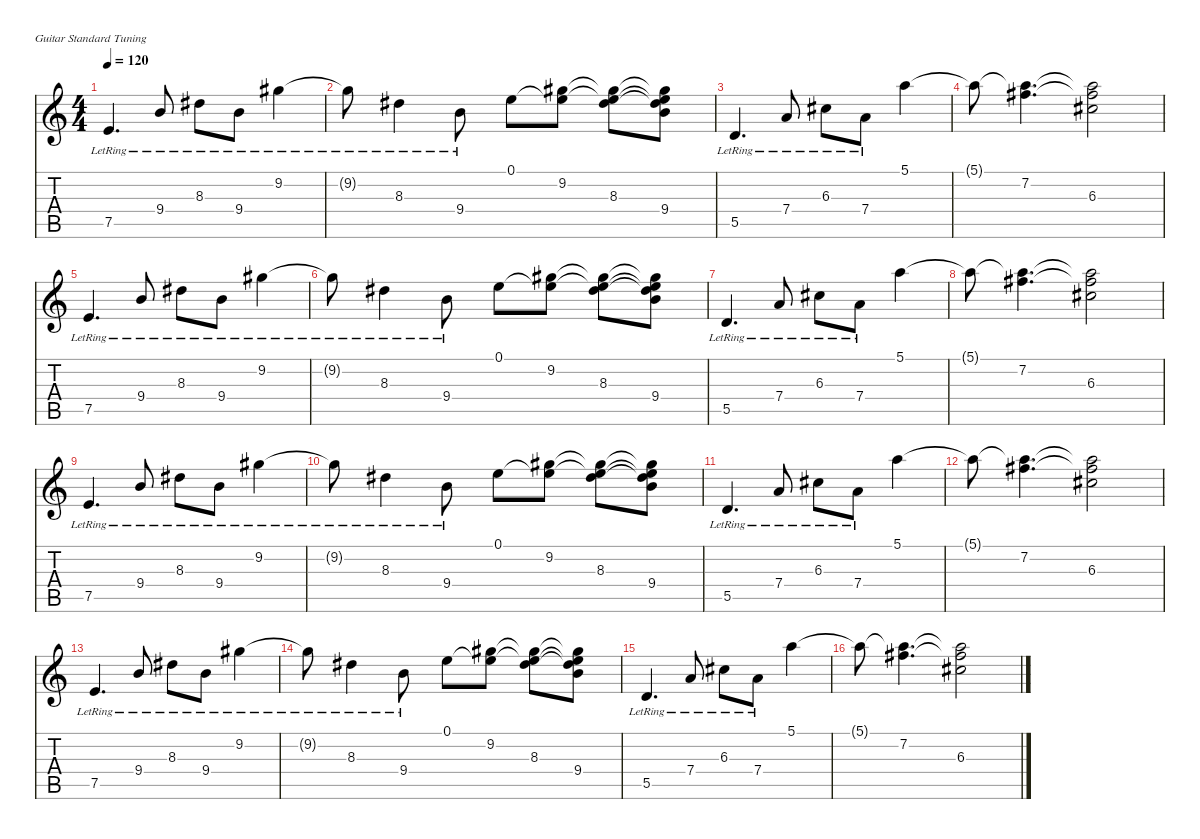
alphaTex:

\defaultSystemsLayout 4
\hideDynamics
\bracketExtendMode nobrackets
\singleTrackTrackNamePolicy hidden
\multiTrackTrackNamePolicy hidden
\firstSystemTrackNameMode fullname
\firstSystemTrackNameOrientation horizontal
\otherSystemsTrackNameOrientation horizontal
\track ("Mikael Akerfeldt - Acoustic Guitar 1" "s.guit.") {instrument acousticguitarsteel}
\staff {score tabs}
\tuning (E4 B3 G3 D3 A2 E2)
\ts (4 4)
\tempo 120
\clef g2
\ks c
7.5{lr}.4{d dy f beam Up} 9.4{lr}.8{dy mp beam Up} 8.3{lr acc #}.8{dy mf beam Down} 9.4{lr}.8{dy mp beam Down} 9.2{lr acc #}.4{dy f beam Down} |
9.2{lr t acc #}.8{beam Down} 8.3{lr acc #}.4{dy mf beam Down} 9.4{lr}.8{dy mp beam Down} 0.1.8{dy f beam Down} (0.1{t} 9.2{acc #}).8{beam Down} (0.1{t} 9.2{t acc #} 8.3{acc #}).8{beam Down} (0.1{t} 9.2{t acc #} 8.3{t acc #} 9.4).8{beam Down} |
5.5{lr}.4{d beam Up} 7.4{lr}.8{dy mp beam Up} 6.3{lr acc #}.8{dy mf beam Down} 7.4{lr}.8{dy mp beam Down} 5.1.4{dy f beam Down} |
5.1{t}.8{beam Down} (5.1{t} 7.2{acc #}).4{d beam Down} (5.1{t} 7.2{t acc #} 6.3{acc #}).2{beam Down} |
7.5{lr}.4{d beam Up} 9.4{lr}.8{dy mp beam Up} 8.3{lr acc #}.8{dy mf beam Down} 9.4{lr}.8{dy mp beam Down} 9.2{lr acc #}.4{dy f beam Down} |
9.2{lr t acc #}.8{beam Down} 8.3{lr acc #}.4{dy mf beam Down} 9.4{lr}.8{dy mp beam Down} 0.1.8{dy f beam Down} (0.1{t} 9.2{acc #}).8{beam Down} (0.1{t} 9.2{t acc #} 8.3{acc #}).8{beam Down} (0.1{t} 9.2{t acc #} 8.3{t acc #} 9.4).8{beam Down} |
5.5{lr}.4{d beam Up} 7.4{lr}.8{dy mp beam Up} 6.3{lr acc #}.8{dy mf beam Down} 7.4{lr}.8{dy mp beam Down} 5.1.4{dy f beam Down} |
5.1{t}.8{beam Down} (5.1{t} 7.2{acc #}).4{d beam Down} (5.1{t} 7.2{t acc #} 6.3{acc #}).2{beam Down} |
7.5{lr}.4{d beam Up} 9.4{lr}.8{dy mp beam Up} 8.3{lr acc #}.8{dy mf beam Down} 9.4{lr}.8{dy mp beam Down} 9.2{lr acc #}.4{dy f beam Down} |
9.2{lr t acc #}.8{beam Down} 8.3{lr acc #}.4{dy mf beam Down} 9.4{lr}.8{dy mp beam Down} 0.1.8{dy f beam Down} (0.1{t} 9.2{acc #}).8{beam Down} (0.1{t} 9.2{t acc #} 8.3{acc #}).8{beam Down} (0.1{t} 9.2{t acc #} 8.3{t acc #} 9.4).8{beam Down} |
5.5{lr}.4{d beam Up} 7.4{lr}.8{dy mp beam Up} 6.3{lr acc #}.8{dy mf beam Down} 7.4{lr}.8{dy mp beam Down} 5.1.4{dy f beam Down} |
5.1{t}.8{beam Down} (5.1{t} 7.2{acc #}).4{d beam Down} (5.1{t} 7.2{t acc #} 6.3{acc #}).2{beam Down} |
7.5{lr}.4{d beam Up} 9.4{lr}.8{dy mp beam Up} 8.3{lr acc #}.8{dy mf beam Down} 9.4{lr}.8{dy mp beam Down} 9.2{lr acc #}.4{dy f beam Down} |
9.2{lr t acc #}.8{beam Down} 8.3{lr acc #}.4{dy mf beam Down} 9.4{lr}.8{dy mp beam Down} 0.1.8{dy f beam Down} (0.1{t} 9.2{acc #}).8{beam Down} (0.1{t} 9.2{t acc #} 8.3{acc #}).8{beam Down} (0.1{t} 9.2{t acc #} 8.3{t acc #} 9.4).8{beam Down} |
5.5{lr}.4{d beam Up} 7.4{lr}.8{dy mp beam Up} 6.3{lr acc #}.8{dy mf beam Down} 7.4{lr}.8{dy mp beam Down} 5.1.4{dy f beam Down} |
5.1{t}.8{beam Down} (5.1{t} 7.2{acc #}).4{d beam Down} (5.1{t} 7.2{t acc #} 6.3{acc #}).2{beam Down}
